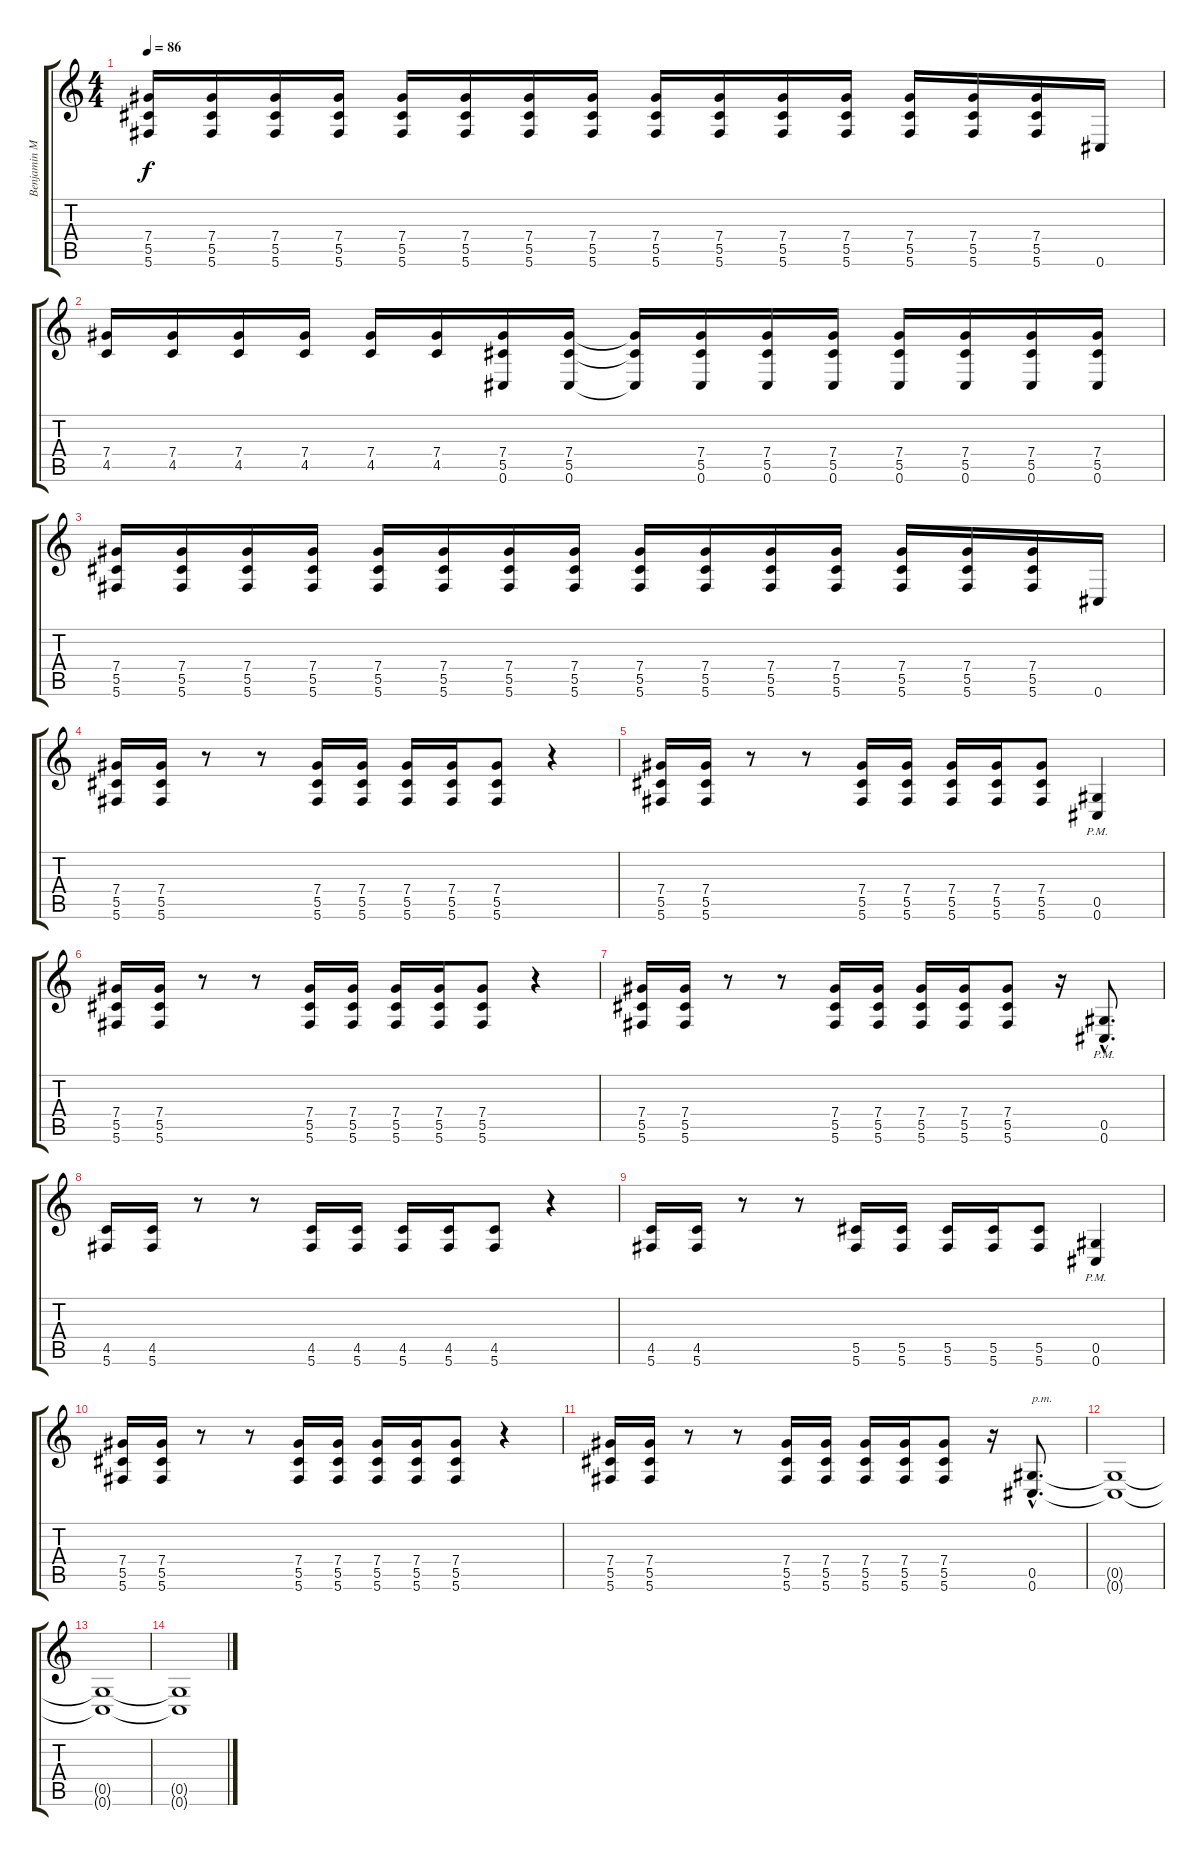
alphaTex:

\track ("Benjamin Madden - Rythm Guitar" "Benjamin M") {instrument electricguitarclean}
\staff {score tabs}
\tuning (Eb4 Bb3 Gb3 Db3 Ab2 Db2) {hide}
\ts (4 4)
\tempo 86
\clef g2
\ks c
(7.4 5.5 5.6).16{dy f} (7.4 5.5 5.6).16 (7.4 5.5 5.6).16 (7.4 5.5 5.6).16 (7.4 5.5 5.6).16 (7.4 5.5 5.6).16 (7.4 5.5 5.6).16 (7.4 5.5 5.6).16 (7.4 5.5 5.6).16 (7.4 5.5 5.6).16 (7.4 5.5 5.6).16 (7.4 5.5 5.6).16 (7.4 5.5 5.6).16 (7.4 5.5 5.6).16 (7.4 5.5 5.6).16 0.6.16 |
(7.4 4.5).16 (7.4 4.5).16 (7.4 4.5).16 (7.4 4.5).16 (7.4 4.5).16 (7.4 4.5).16 (7.4 5.5 0.6).16 (7.4 5.5 0.6).16 (7.4{t} 5.5{t} 0.6{t}).16 (7.4 5.5 0.6).16 (7.4 5.5 0.6).16 (7.4 5.5 0.6).16 (7.4 5.5 0.6).16 (7.4 5.5 0.6).16 (7.4 5.5 0.6).16 (7.4 5.5 0.6).16 |
(7.4 5.5 5.6).16 (7.4 5.5 5.6).16 (7.4 5.5 5.6).16 (7.4 5.5 5.6).16 (7.4 5.5 5.6).16 (7.4 5.5 5.6).16 (7.4 5.5 5.6).16 (7.4 5.5 5.6).16 (7.4 5.5 5.6).16 (7.4 5.5 5.6).16 (7.4 5.5 5.6).16 (7.4 5.5 5.6).16 (7.4 5.5 5.6).16 (7.4 5.5 5.6).16 (7.4 5.5 5.6).16 0.6.16 |
(7.4 5.5 5.6).16 (7.4 5.5 5.6).16 r.8 r.8 (7.4 5.5 5.6).16 (7.4 5.5 5.6).16 (7.4 5.5 5.6).16 (7.4 5.5 5.6).16 (7.4 5.5 5.6).8 r.4 |
(7.4 5.5 5.6).16 (7.4 5.5 5.6).16 r.8 r.8 (7.4 5.5 5.6).16 (7.4 5.5 5.6).16 (7.4 5.5 5.6).16 (7.4 5.5 5.6).16 (7.4 5.5 5.6).8 (0.5{pm} 0.6{pm}).4 |
(7.4 5.5 5.6).16 (7.4 5.5 5.6).16 r.8 r.8 (7.4 5.5 5.6).16 (7.4 5.5 5.6).16 (7.4 5.5 5.6).16 (7.4 5.5 5.6).16 (7.4 5.5 5.6).8 r.4 |
(7.4 5.5 5.6).16 (7.4 5.5 5.6).16 r.8 r.8 (7.4 5.5 5.6).16 (7.4 5.5 5.6).16 (7.4 5.5 5.6).16 (7.4 5.5 5.6).16 (7.4 5.5 5.6).8 r.16 (0.5{hac pm} 0.6{hac pm}).8{d} |
(4.5 5.6).16 (4.5 5.6).16 r.8 r.8 (4.5 5.6).16 (4.5 5.6).16 (4.5 5.6).16 (4.5 5.6).16 (4.5 5.6).8 r.4 |
(4.5 5.6).16 (4.5 5.6).16 r.8 r.8 (5.5 5.6).16 (5.5 5.6).16 (5.5 5.6).16 (5.5 5.6).16 (5.5 5.6).8 (0.5{pm} 0.6{pm}).4 |
(7.4 5.5 5.6).16 (7.4 5.5 5.6).16 r.8 r.8 (7.4 5.5 5.6).16 (7.4 5.5 5.6).16 (7.4 5.5 5.6).16 (7.4 5.5 5.6).16 (7.4 5.5 5.6).8 r.4 |
(7.4 5.5 5.6).16 (7.4 5.5 5.6).16 r.8 r.8 (7.4 5.5 5.6).16 (7.4 5.5 5.6).16 (7.4 5.5 5.6).16 (7.4 5.5 5.6).16 (7.4 5.5 5.6).8 r.16 (0.5{hac} 0.6{hac}).8{d txt "p.m."} |
(0.5{t} 0.6{t}).1 |
(0.5{t} 0.6{t}).1 |
(0.5{t} 0.6{t}).1
